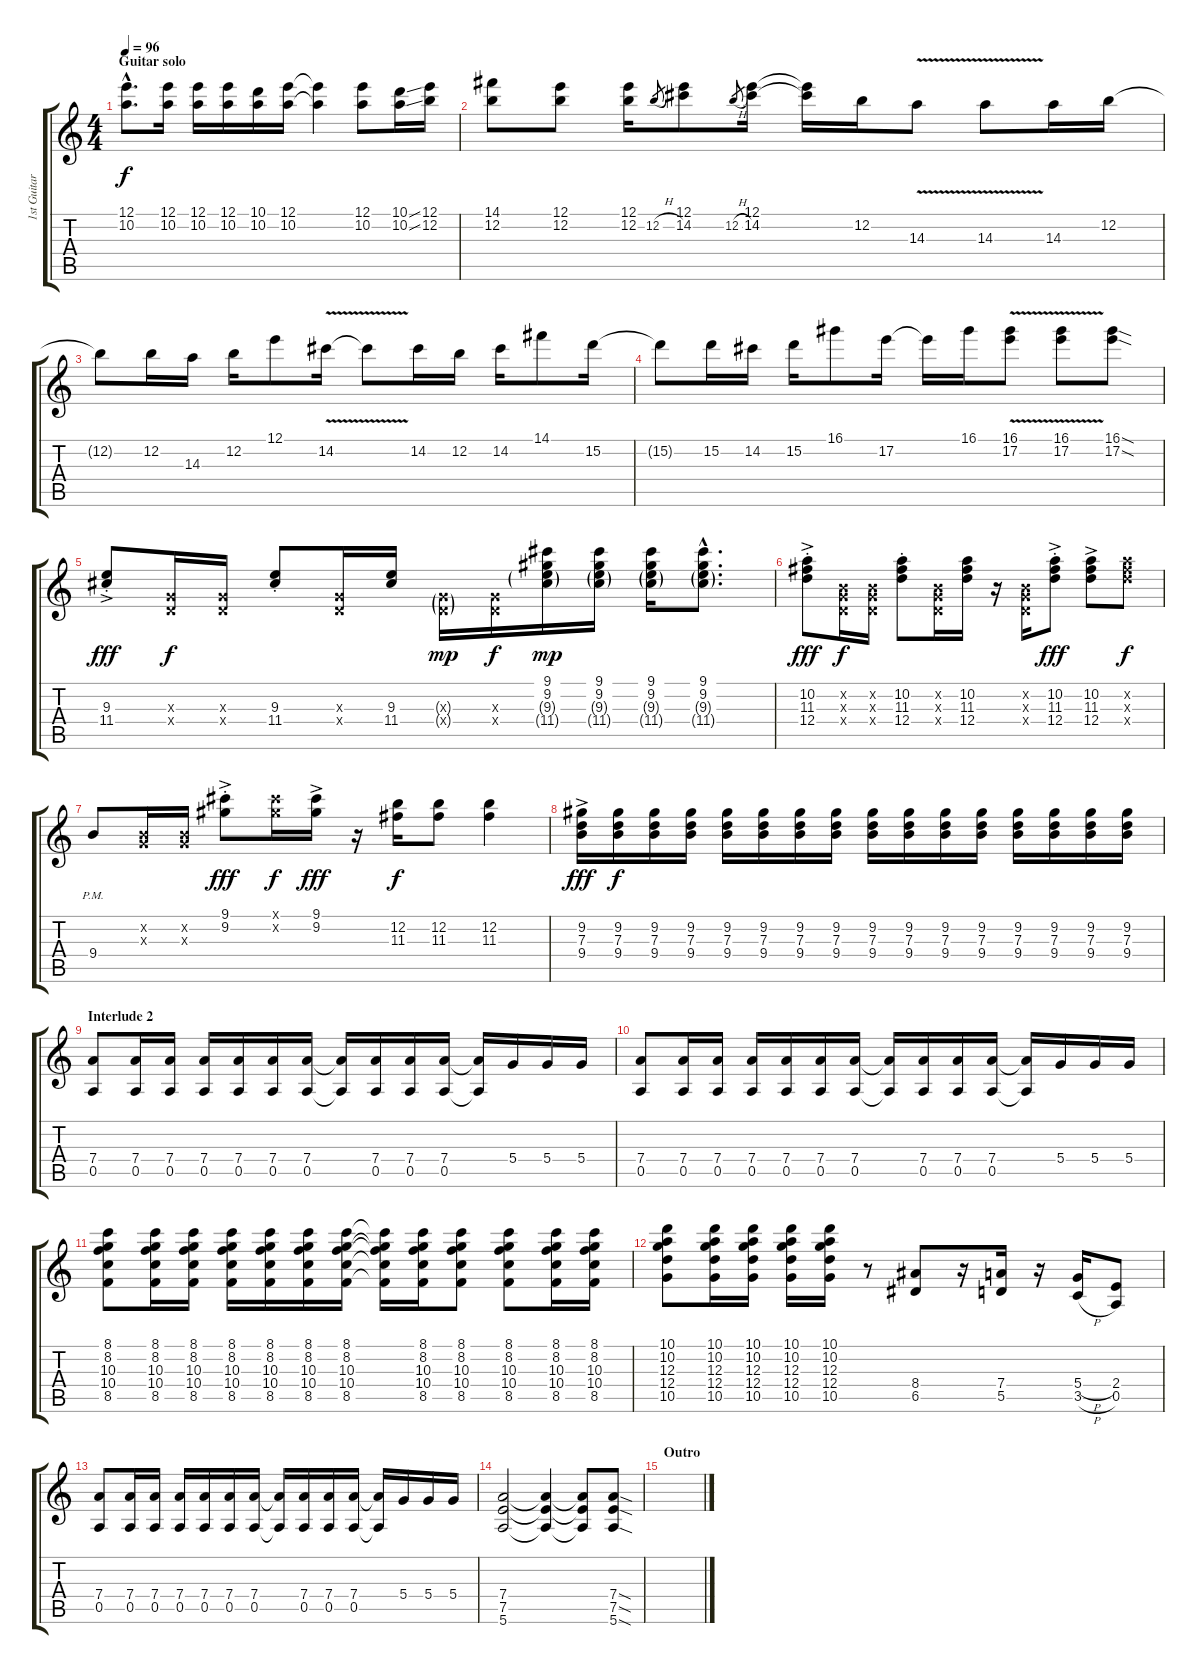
\track ("1st Guitar " "1st Guitar") {instrument electricguitarclean}
\staff {score tabs}
\tuning (E4 B3 G3 D3 A2 E2) {hide}
\ts (4 4)
\section ("" "Guitar solo")
\tempo 96
\clef g2
\ks c
(12.1{hac} 10.2{hac}).8{d dy f instrument distortionguitar} (12.1 10.2).16 (12.1 10.2).16 (12.1 10.2).16 (10.1 10.2).16 (12.1 10.2).16 (12.1{t} 10.2{t}).4 (12.1 10.2).8 (10.1{ss} 10.2{ss}).16 (12.1 12.2).16 |
(14.1 12.2).8 (12.1 12.2).8 (12.1 12.2).16 12.2{h}.8{gr} (12.1 14.2).8 12.2{h}.8{gr} (12.1 14.2).16 (12.1{t} 14.2{t}).16 12.2.16 14.3{v}.8 14.3{v}.8 14.3.16 12.2.16 |
12.2{t}.8 12.2.16 14.3.16 12.2.16 12.1.8 14.2{v}.16 14.2{t}.8 14.2.16 12.2.16 14.2.16 14.1.8 15.2.16 |
15.2{t}.8 15.2.16 14.2.16 15.2.16 16.1.8 17.2.16 17.2{t}.16 16.1.16 (16.1{v} 17.2{v}).8 (16.1{v} 17.2{v}).8 (16.1{sod} 17.2{sod}).8 |
(9.3{ac st} 11.4{ac st}).8{dy fff instrument electricguitarclean} (0.3{x} 0.4{x}).16{dy f} (0.3{x} 0.4{x}).16 (9.3{st} 11.4{st}).8 (0.3{x} 0.4{x}).16 (9.3 11.4).16 (0.3{g x} 0.4{g x}).16{dy mp} (0.3{x} 0.4{x}).16{dy f} (9.1 9.2 9.3{g} 11.4{g}).16{dy mp} (9.1 9.2 9.3{g} 11.4{g}).16 (9.1 9.2 9.3{g} 11.4{g}).16 (9.1{hac} 9.2{hac} 9.3{g hac} 11.4{g hac}).8{d} |
(10.2{ac st} 11.3{ac st} 12.4{ac st}).8{dy fff} (0.2{x} 0.3{x} 0.4{x}).16{dy f} (0.2{x} 0.3{x} 0.4{x}).16 (10.2{st} 11.3{st} 12.4{st}).8 (0.2{x} 0.3{x} 0.4{x}).16 (10.2 11.3 12.4).16 r.16 (0.2{x} 0.3{x} 0.4{x}).16 (10.2{ac st} 11.3{st} 12.4{st}).8{dy fff} (10.2{ac} 11.3{ac} 12.4{ac}).8 (10.2{x} 11.3{x} 12.4{x}).8{dy f} |
9.4{pm}.8 (0.2{x} 0.3{x}).16 (0.2{x} 0.3{x}).16 (9.1{ac st} 9.2{ac st}).8{dy fff} (9.1{x} 9.2{x}).16{dy f} (9.1{ac} 9.2{ac}).16{dy fff} r.16 (12.2 11.3).16{dy f} (12.2 11.3).8 (12.2 11.3).4 |
(9.2{ac} 7.3{ac} 9.4{ac}).16{dy fff} (9.2 7.3 9.4).16{dy f} (9.2 7.3 9.4).16 (9.2 7.3 9.4).16 (9.2 7.3 9.4).16 (9.2 7.3 9.4).16 (9.2 7.3 9.4).16 (9.2 7.3 9.4).16 (9.2 7.3 9.4).16 (9.2 7.3 9.4).16 (9.2 7.3 9.4).16 (9.2 7.3 9.4).16 (9.2 7.3 9.4).16 (9.2 7.3 9.4).16 (9.2 7.3 9.4).16 (9.2 7.3 9.4).16 |
\section ("" "Interlude 2")
(7.4 0.5).8{instrument distortionguitar} (7.4 0.5).16 (7.4 0.5).16 (7.4 0.5).16 (7.4 0.5).16 (7.4 0.5).16 (7.4 0.5).16 (7.4{t} 0.5{t}).16 (7.4 0.5).16 (7.4 0.5).16 (7.4 0.5).16 (7.4{t} 0.5{t}).16 5.4.16 5.4.16 5.4.16 |
(7.4 0.5).8 (7.4 0.5).16 (7.4 0.5).16 (7.4 0.5).16 (7.4 0.5).16 (7.4 0.5).16 (7.4 0.5).16 (7.4{t} 0.5{t}).16 (7.4 0.5).16 (7.4 0.5).16 (7.4 0.5).16 (7.4{t} 0.5{t}).16 5.4.16 5.4.16 5.4.16 |
(8.1 8.2 10.3 10.4 8.5).8 (8.1 8.2 10.3 10.4 8.5).16 (8.1 8.2 10.3 10.4 8.5).16 (8.1 8.2 10.3 10.4 8.5).16 (8.1 8.2 10.3 10.4 8.5).16 (8.1 8.2 10.3 10.4 8.5).16 (8.1 8.2 10.3 10.4 8.5).16 (8.1{t} 8.2{t} 10.3{t} 10.4{t} 8.5{t}).16 (8.1 8.2 10.3 10.4 8.5).16 (8.1 8.2 10.3 10.4 8.5).8 (8.1 8.2 10.3 10.4 8.5).8 (8.1 8.2 10.3 10.4 8.5).16 (8.1 8.2 10.3 10.4 8.5).16 |
(10.1 10.2 12.3 12.4 10.5).8 (10.1 10.2 12.3 12.4 10.5).16 (10.1 10.2 12.3 12.4 10.5).16 (10.1 10.2 12.3 12.4 10.5).16 (10.1 10.2 12.3 12.4 10.5).16 r.8 (8.4 6.5).8 r.16 (7.4 5.5).16 r.16 (5.4{h} 3.5{h}).16 (2.4 0.5).8 |
(7.4 0.5).8{instrument distortionguitar} (7.4 0.5).16 (7.4 0.5).16 (7.4 0.5).16 (7.4 0.5).16 (7.4 0.5).16 (7.4 0.5).16 (7.4{t} 0.5{t}).16 (7.4 0.5).16 (7.4 0.5).16 (7.4 0.5).16 (7.4{t} 0.5{t}).16 5.4.16 5.4.16 5.4.16 |
(7.4 7.5 5.6).2 (7.4{t} 7.5{t} 5.6{t}).4 (7.4{t} 7.5{t} 5.6{t}).8 (7.4{sod} 7.5{sod} 5.6{sod}).8 |
\section ("" "Outro")
